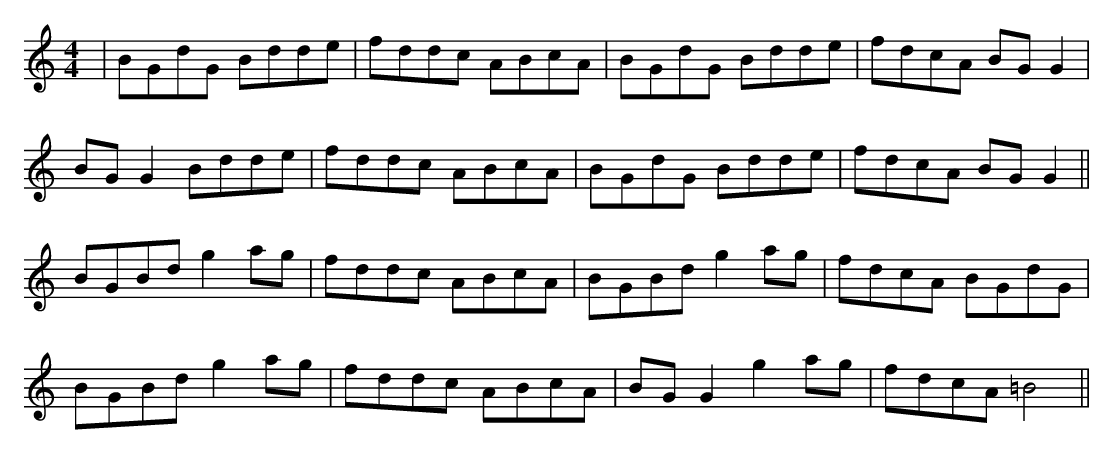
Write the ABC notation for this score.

X:1
M:4/4
K:Gmix
|BGdG Bdde|fddc ABcA|BGdG Bdde|fdcA BG G2|
BG G2 Bdde|fddc ABcA|BGdG Bdde|fdcA BG G2||
BGBd g2 ag|fddc ABcA|BGBd g2 ag|fdcA BGdG|
BGBd g2 ag|fddc ABcA|BG G2 g2 ag|fdcA =B4||
